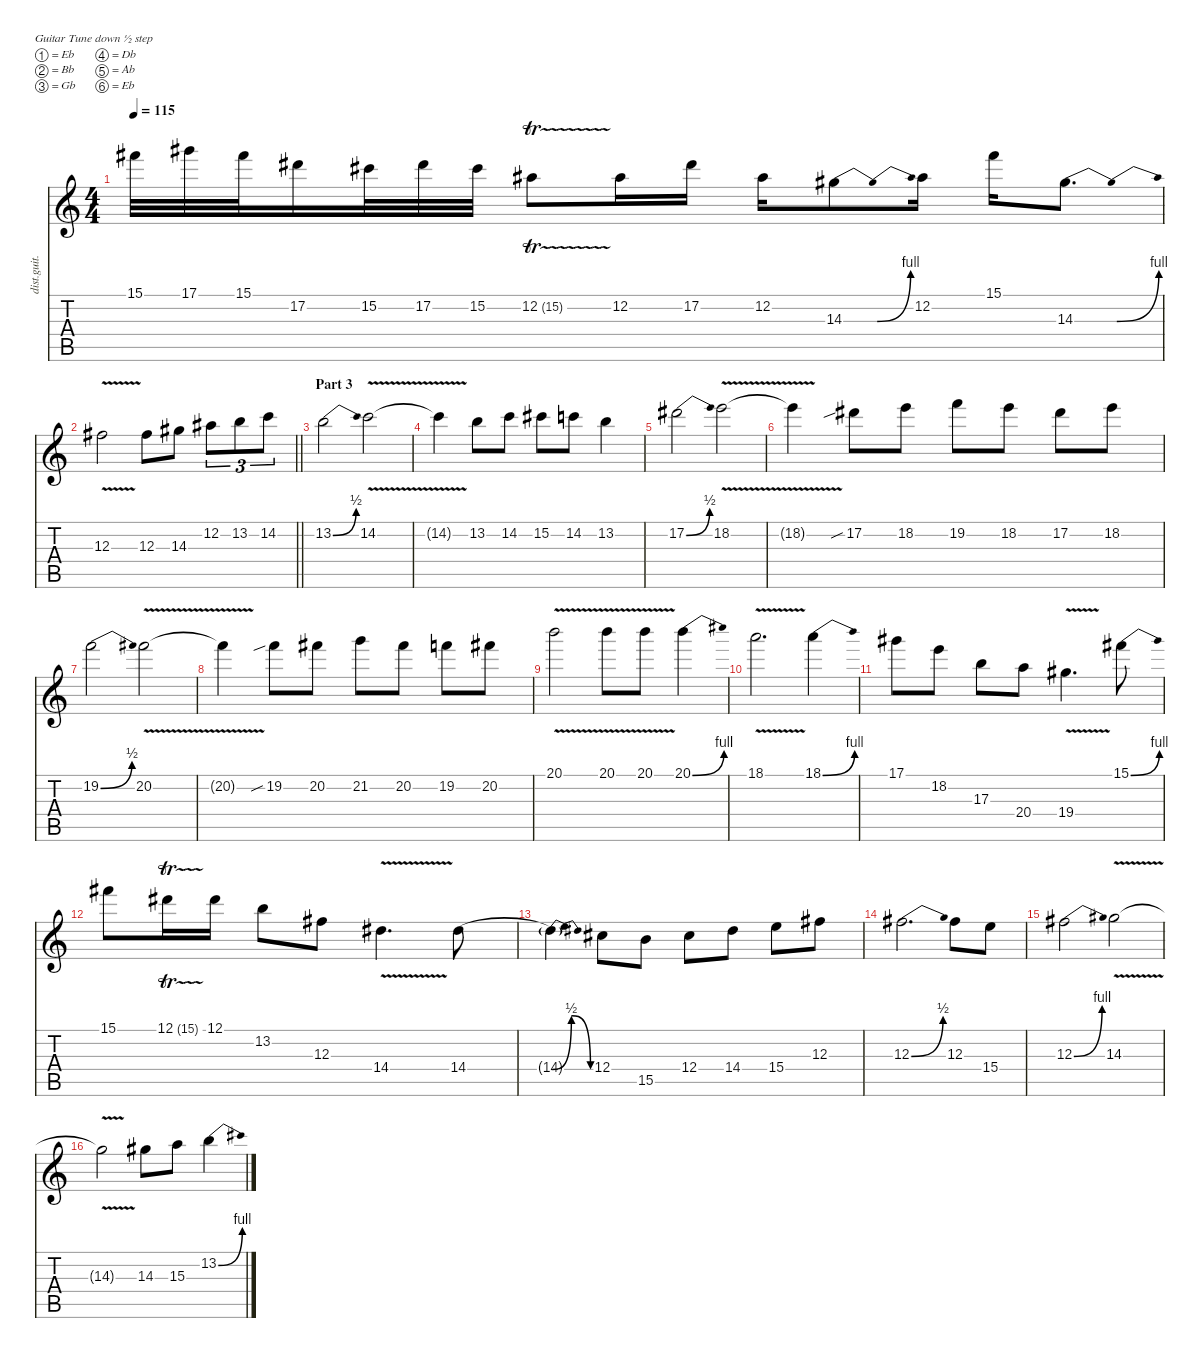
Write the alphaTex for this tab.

\defaultSystemsLayout 4
\hideDynamics
\bracketExtendMode nobrackets
\otherSystemsTrackNameOrientation horizontal
\track ("Solo" "dist.guit.") {instrument distortionguitar}
\staff {score tabs}
\tuning (Eb4 Bb3 Gb3 Db3 Ab2 Eb2)
\ts (4 4)
\tempo 115
\clef g2
\ks c
15.1{acc #}.32{dy f beam Down} 17.1{acc #}.32{beam Down} 15.1{acc #}.32{beam Down} 17.2{acc #}.16{beam Down} 15.2{acc #}.32{beam Down} 17.2{acc #}.32{beam Down} 15.2{acc #}.32{beam Down} 12.2{tr (15 16) acc #}.8{beam Down} 12.2{acc #}.16{beam Down} 17.2{acc #}.16{beam Down} 12.2{acc #}.16{beam Down} 14.3{be (bendrelease 0 0 19.999999199999998 4 30 4 9.999999599999999 0) acc #}.8{beam Down} 12.2{acc #}.16{beam Down} 15.1{acc #}.16{beam Down} 14.3{be (bendrelease 0 0 19.999999199999998 4 30 4 9.999999599999999 0) acc #}.8{d beam Down} |
\barLineRight lightlight
12.3{v acc #}.2{beam Down} 12.3{acc #}.8{beam Down} 14.3{acc #}.8{beam Down} 12.2{acc #}.8{tu (3 2) beam Down} 13.2.8{tu (3 2) beam Down} 14.2.8{tu (3 2) beam Down} |
\section ("" "Part 3")
13.2{be (bend 0 0 4.999999799999999 2)}.2{beam Down} 14.2{v}.2{beam Down} |
14.2{v t}.4{beam Down} 13.2.8{beam Down} 14.2.8{beam Down} 15.2{acc #}.8{beam Down} 14.2.8{beam Down} 13.2.4{beam Down} |
17.2{be (bend 0 0 4.999999799999999 2) acc #}.2{beam Down} 18.2{v}.2{beam Down} |
18.2{v t}.4{beam Down} 17.2{sib acc #}.8{beam Down} 18.2.8{beam Down} 19.2.8{beam Down} 18.2.8{beam Down} 17.2{acc #}.8{beam Down} 18.2.8{beam Down} |
19.2{be (bend 0 0 4.999999799999999 2)}.2{beam Down} 20.2{v acc #}.2{beam Down} |
20.2{v t acc #}.4{beam Down} 19.2{sib}.8{beam Down} 20.2{acc #}.8{beam Down} 21.2.8{beam Down} 20.2{acc #}.8{beam Down} 19.2.8{beam Down} 20.2{acc #}.8{beam Down} |
20.1{v}.2{beam Down} 20.1{v}.8{beam Down} 20.1{v}.8{beam Down} 20.1{be (bend 0 0 15 4)}.4{beam Down} |
18.1{v}.2{d beam Down} 18.1{be (bend 0 0 15 4)}.4{beam Down} |
17.1{acc #}.8{beam Down} 18.2.8{beam Down} 17.3.8{beam Down} 20.4.8{beam Down} 19.4{v acc #}.4{d beam Down} 15.1{be (bend 0 0 25.0000008 4) acc #}.8{beam Down} |
15.1{acc #}.8{beam Down} 12.1{tr (15 16) acc #}.16{beam Down} 12.1{acc #}.16{beam Down} 13.2.8{beam Down} 12.3{acc #}.8{beam Down} 14.4{v acc #}.4{d beam Down} 14.4{be (hold 0 0 60 0) acc #}.8{beam Down} |
14.4{be (bendrelease 0 0 30 2 30 2 60 0) t acc #}.4{beam Down} 12.4{acc #}.8{beam Down} 15.5.8{beam Down} 12.4{acc #}.8{beam Down} 14.4{acc #}.8{beam Down} 15.4.8{beam Down} 12.3{acc #}.8{beam Down} |
12.3{be (bend 0 0 15 2) acc #}.2{d beam Down} 12.3{acc #}.8{beam Down} 15.4.8{beam Down} |
12.3{be (bend 0 0 15 4) acc #}.2{beam Down} 14.3{v acc #}.2{beam Down} |
14.3{v t acc #}.2{beam Down} 14.3{acc #}.8{beam Down} 15.3.8{beam Down} 13.2{be (bend 0 0 60 4)}.4{beam Down}
